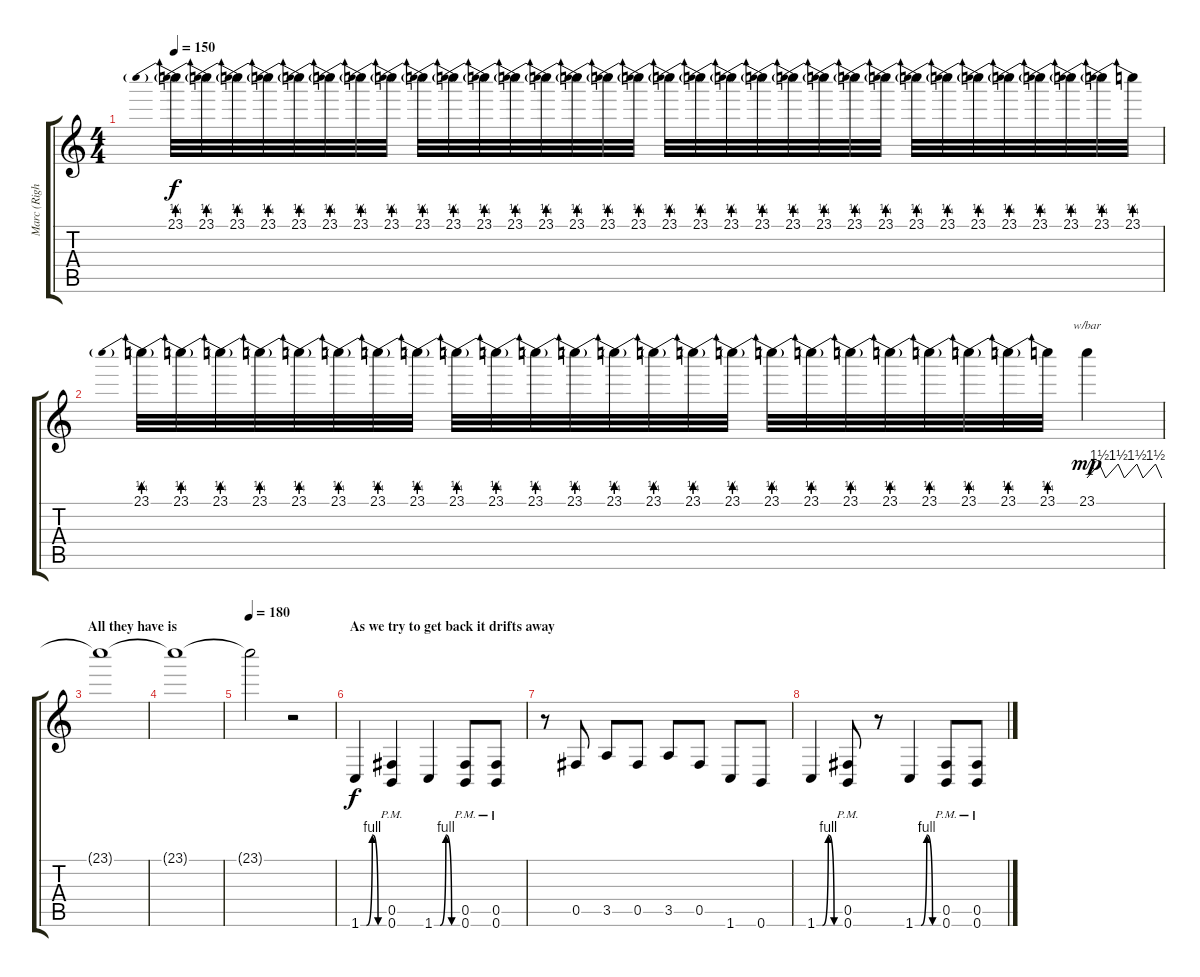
\track ("Marc (Right)" "Marc (Righ") {instrument distortionguitar}
\staff {score tabs}
\tuning (Db4 Ab3 E3 B2 Gb2 B1) {hide}
\ts (4 4)
\tempo 150
\clef g2
\ks c
23.1{be (prebend 0 1 60 1)}.32{dy f} 23.1{be (prebend 0 1 60 1)}.32 23.1{be (prebend 0 1 60 1)}.32 23.1{be (prebend 0 1 60 1)}.32 23.1{be (prebend 0 1 60 1)}.32 23.1{be (prebend 0 1 60 1)}.32 23.1{be (prebend 0 1 60 1)}.32 23.1{be (prebend 0 1 60 1)}.32 23.1{be (prebend 0 1 60 1)}.32 23.1{be (prebend 0 1 60 1)}.32 23.1{be (prebend 0 1 60 1)}.32 23.1{be (prebend 0 1 60 1)}.32 23.1{be (prebend 0 1 60 1)}.32 23.1{be (prebend 0 1 60 1)}.32 23.1{be (prebend 0 1 60 1)}.32 23.1{be (prebend 0 1 60 1)}.32 23.1{be (prebend 0 1 60 1)}.32 23.1{be (prebend 0 1 60 1)}.32 23.1{be (prebend 0 1 60 1)}.32 23.1{be (prebend 0 1 60 1)}.32 23.1{be (prebend 0 1 60 1)}.32 23.1{be (prebend 0 1 60 1)}.32 23.1{be (prebend 0 1 60 1)}.32 23.1{be (prebend 0 1 60 1)}.32 23.1{be (prebend 0 1 60 1)}.32 23.1{be (prebend 0 1 60 1)}.32 23.1{be (prebend 0 1 60 1)}.32 23.1{be (prebend 0 1 60 1)}.32 23.1{be (prebend 0 1 60 1)}.32 23.1{be (prebend 0 1 60 1)}.32 23.1{be (prebend 0 1 60 1)}.32 23.1{be (prebend 0 1 60 1)}.32 |
23.1{be (prebend 0 1 60 1)}.32 23.1{be (prebend 0 1 60 1)}.32 23.1{be (prebend 0 1 60 1)}.32 23.1{be (prebend 0 1 60 1)}.32 23.1{be (prebend 0 1 60 1)}.32 23.1{be (prebend 0 1 60 1)}.32 23.1{be (prebend 0 1 60 1)}.32 23.1{be (prebend 0 1 60 1)}.32 23.1{be (prebend 0 1 60 1)}.32 23.1{be (prebend 0 1 60 1)}.32 23.1{be (prebend 0 1 60 1)}.32 23.1{be (prebend 0 1 60 1)}.32 23.1{be (prebend 0 1 60 1)}.32 23.1{be (prebend 0 1 60 1)}.32 23.1{be (prebend 0 1 60 1)}.32 23.1{be (prebend 0 1 60 1)}.32 23.1{be (prebend 0 1 60 1)}.32 23.1{be (prebend 0 1 60 1)}.32 23.1{be (prebend 0 1 60 1)}.32 23.1{be (prebend 0 1 60 1)}.32 23.1{be (prebend 0 1 60 1)}.32 23.1{be (prebend 0 1 60 1)}.32 23.1{be (prebend 0 1 60 1)}.32 23.1{be (prebend 0 1 60 1)}.32 23.1.4{tbe (custom default 0 0 10 6 15 0 25 6 30 0 40 6 45 0 55 6 60 0) dy mp} |
\section ("" "All they have is")
23.1{t}.1 |
23.1{t}.1 |
\tempo 180
23.1{t}.2 r.2 |
\section ("" "As we try to get back it drifts away")
1.6{be (custom 0 0 15 0 30 4 45 0 60 0)}.4{dy f} (0.5{pm} 0.6{pm}).4 1.6{be (custom 0 0 15 0 30 4 45 0 60 0)}.4 (0.5{pm} 0.6{pm}).8 (0.5{pm} 0.6{pm}).8 |
r.8 0.5.8 3.5.8 0.5.8 3.5.8 0.5.8 1.6.8 0.6.8 |
1.6{be (custom 0 0 15 0 30 4 45 0 60 0)}.4 (0.5{pm} 0.6{pm}).8 r.8 1.6{be (custom 0 0 15 0 30 4 45 0 60 0)}.4 (0.5{pm} 0.6{pm}).8 (0.5{pm} 0.6{pm}).8
